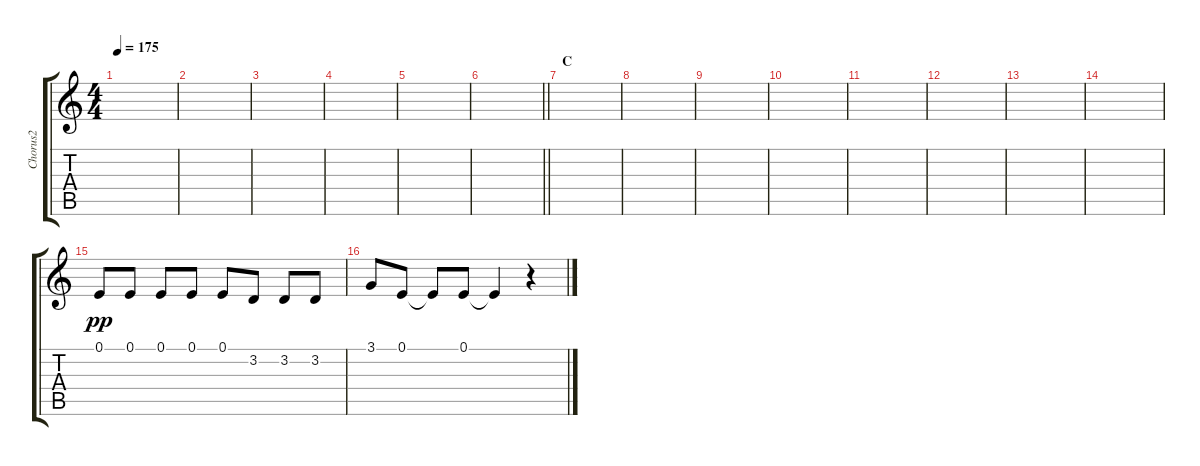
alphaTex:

\track ("Chorus2" "Chorus2") {instrument flute}
\staff {score tabs}
\tuning (E4 B3 G3 D3 A2 E2) {hide}
\ts (4 4)
\tempo 175
\clef g2
\ks c
|
|
|
|
|
\barLineRight lightlight
|
\section ("" "C")
|
|
|
|
|
|
|
|
0.1.8{dy pp} 0.1.8 0.1.8 0.1.8 0.1.8 3.2.8 3.2.8 3.2.8 |
3.1.8 0.1.8 0.1{t}.8 0.1.8 0.1{t}.4 r.4
